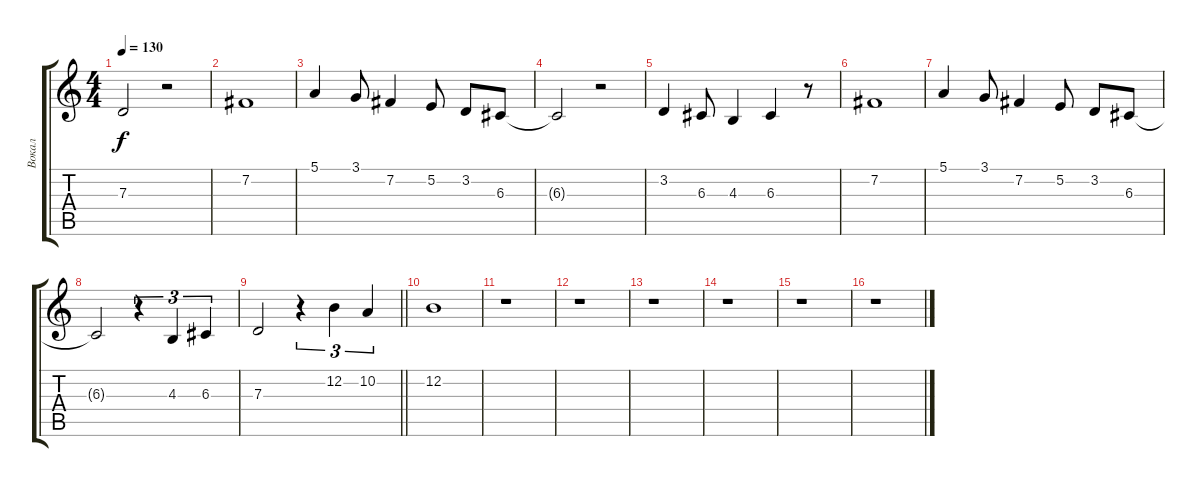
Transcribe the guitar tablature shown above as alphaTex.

\track ("Вокал" "Вокал") {instrument oboe}
\staff {score tabs}
\tuning (E4 B3 G3 D3 A2 E2) {hide}
\ts (4 4)
\tempo 130
\clef g2
\ks c
7.3.2{dy f} r.2 |
7.2.1 |
5.1.4 3.1.8 7.2.4 5.2.8 3.2.8 6.3.8 |
6.3{t}.2 r.2 |
3.2.4 6.3.8 4.3.4 6.3.4 r.8 |
7.2.1 |
5.1.4 3.1.8 7.2.4 5.2.8 3.2.8 6.3.8 |
6.3{t}.2 r.4{tu (3 2)} 4.3.4{tu (3 2)} 6.3.4{tu (3 2)} |
\barLineRight lightlight
7.3.2 r.4{tu (3 2)} 12.2.4{tu (3 2)} 10.2.4{tu (3 2)} |
12.2.1 |
r.1 |
r.1 |
r.1 |
r.1 |
r.1 |
r.1
